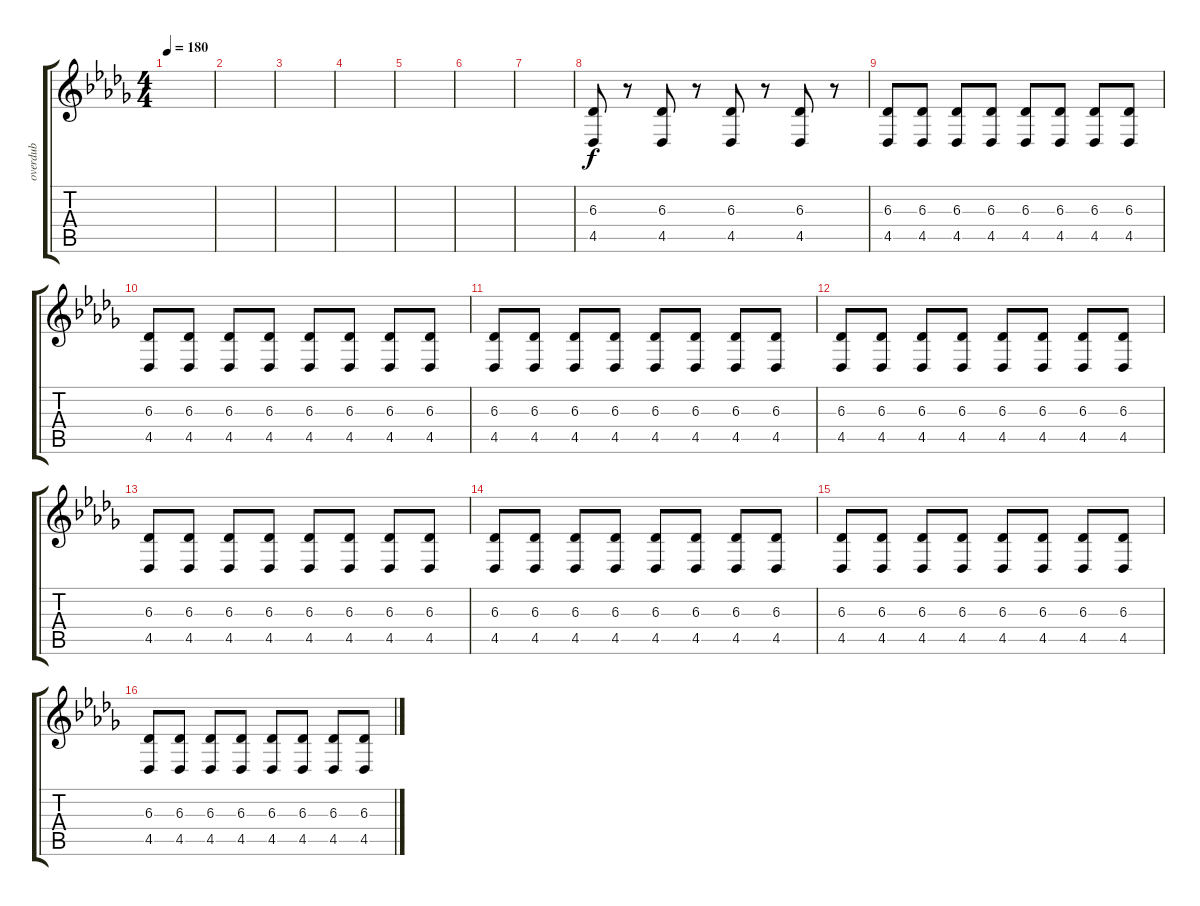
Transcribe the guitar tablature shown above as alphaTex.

\track ("overdub" "overdub") {instrument pad2warm}
\staff {score tabs}
\tuning (E4 B3 G3 D3 A2 E2) {hide}
\ts (4 4)
\tempo 180
\clef g2
\ks db
|
|
|
|
|
|
|
(6.3 4.5).8 r.8 (6.3 4.5).8 r.8 (6.3 4.5).8 r.8 (6.3 4.5).8 r.8 |
(6.3 4.5).8 (6.3 4.5).8 (6.3 4.5).8 (6.3 4.5).8 (6.3 4.5).8 (6.3 4.5).8 (6.3 4.5).8 (6.3 4.5).8 |
(6.3 4.5).8 (6.3 4.5).8 (6.3 4.5).8 (6.3 4.5).8 (6.3 4.5).8 (6.3 4.5).8 (6.3 4.5).8 (6.3 4.5).8 |
(6.3 4.5).8 (6.3 4.5).8 (6.3 4.5).8 (6.3 4.5).8 (6.3 4.5).8 (6.3 4.5).8 (6.3 4.5).8 (6.3 4.5).8 |
(6.3 4.5).8 (6.3 4.5).8 (6.3 4.5).8 (6.3 4.5).8 (6.3 4.5).8 (6.3 4.5).8 (6.3 4.5).8 (6.3 4.5).8 |
(6.3 4.5).8 (6.3 4.5).8 (6.3 4.5).8 (6.3 4.5).8 (6.3 4.5).8 (6.3 4.5).8 (6.3 4.5).8 (6.3 4.5).8 |
(6.3 4.5).8 (6.3 4.5).8 (6.3 4.5).8 (6.3 4.5).8 (6.3 4.5).8 (6.3 4.5).8 (6.3 4.5).8 (6.3 4.5).8 |
(6.3 4.5).8 (6.3 4.5).8 (6.3 4.5).8 (6.3 4.5).8 (6.3 4.5).8 (6.3 4.5).8 (6.3 4.5).8 (6.3 4.5).8 |
(6.3 4.5).8 (6.3 4.5).8 (6.3 4.5).8 (6.3 4.5).8 (6.3 4.5).8 (6.3 4.5).8 (6.3 4.5).8 (6.3 4.5).8
